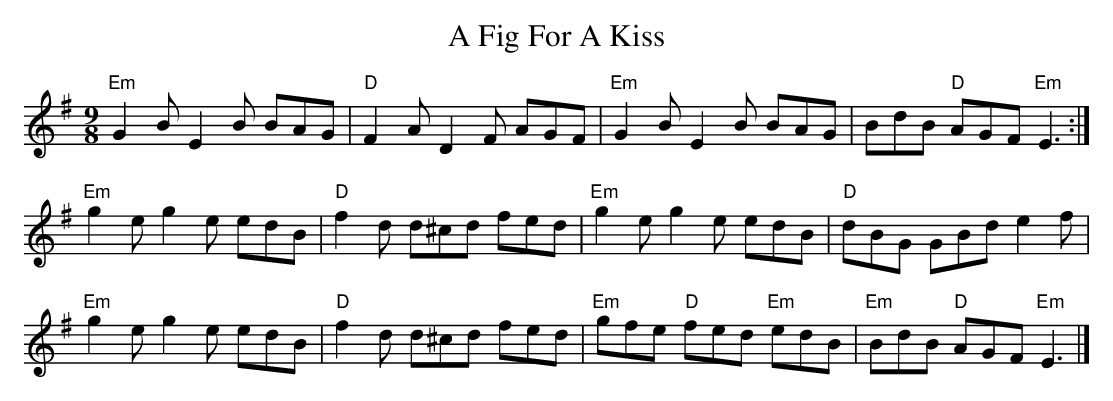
X:1
T:A Fig For A Kiss
M:9/8
L:1/8
K:G
"Em"G2 B E2 B BAG | "D"F2 A D2 F AGF | "Em"G2 B E2 B BAG | BdB "D"AGF "Em"E3 :|
"Em"g2 e g2 e edB | "D"f2 d d^cd fed | "Em"g2 e g2 e edB | "D"dBG GBd e2 f |
"Em"g2 e g2 e edB | "D"f2 d d^cd fed | "Em"gfe "D"fed "Em"edB | \
"Em"BdB "D"AGF "Em"E3 |]
